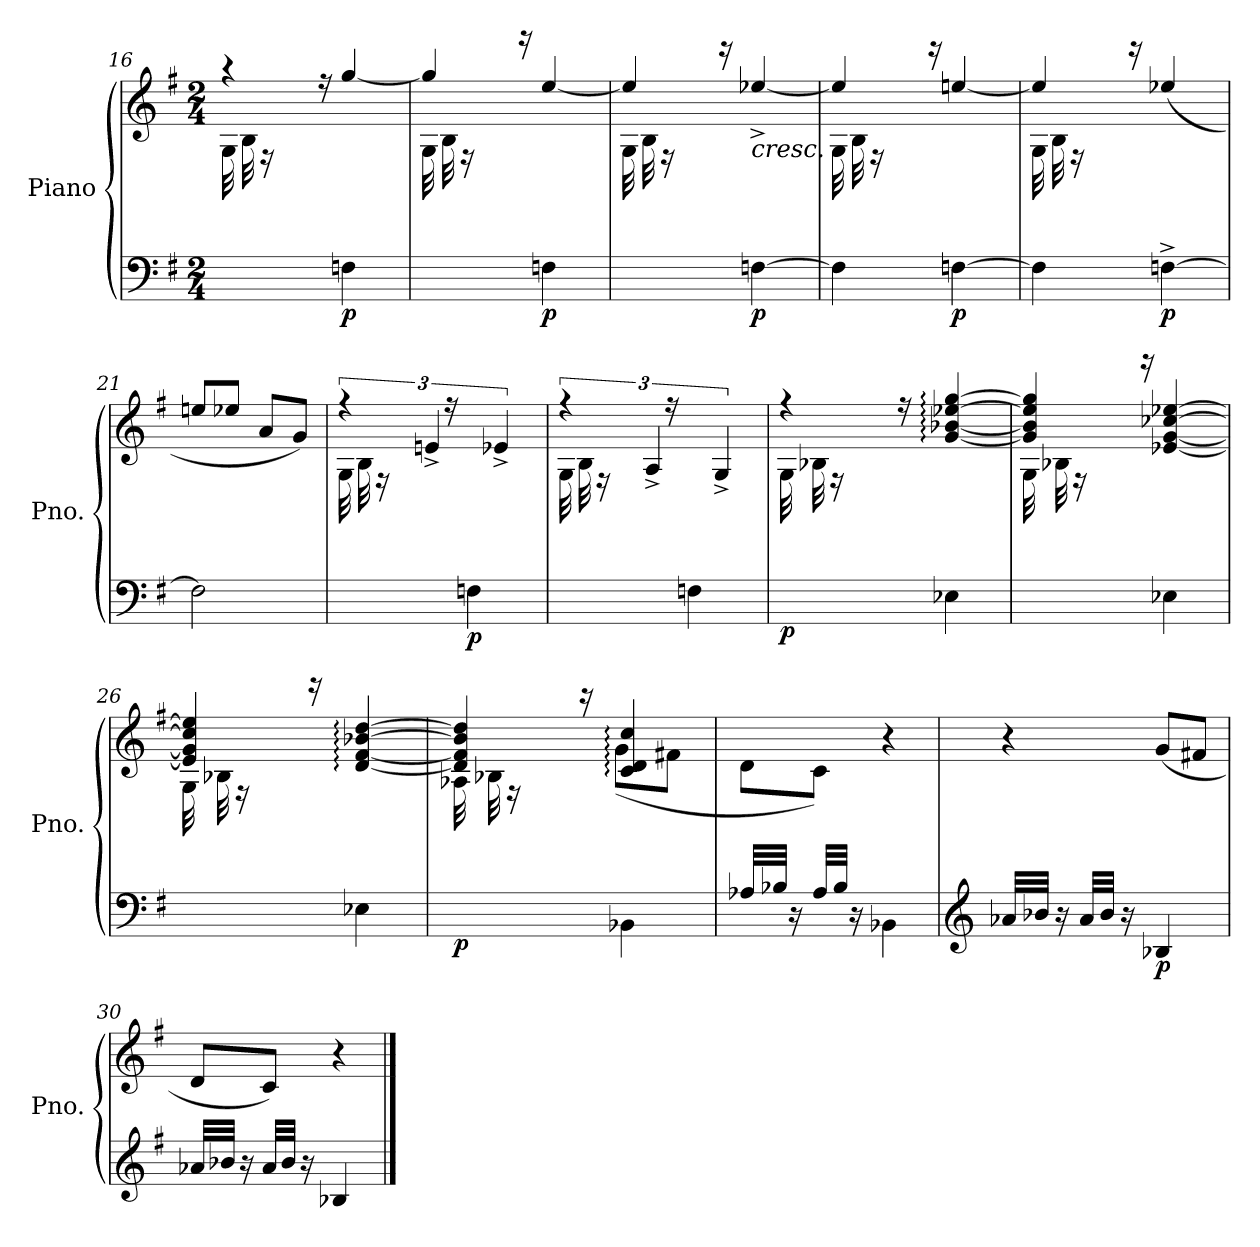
**kern	**kern	**dynam
*part1	*part1	*part1
*staff2	*staff1	*staff1/2
*I"Piano	*	*
*I'Pno.	*	*
*clefF4	*clefG2	*
*k[f#]	*k[f#]	*
*M2/4	*M2/4	*
=16	=16	=16
*^	*^	*
8ryy	4ryy	32G\LLL	4raa	.
.	.	32B\	.	.
.	.	16rF	.	.
32G/	.	16ryy	.	.
32B/JJJ	.	.	.	.
4ryy	.	16r	.	.
!	!	!	!	!LO:DY:b=2
.	4Fn\	[4gg/	4ryy	p
16ryy	.	.	.	.
!!LO:LB:g=z	!!
=17	=17	=17	=17	=17
8ryy	4ryy	32G\LLL	4gg/]	.
.	.	32B\	.	.
.	.	16rF	.	.
32G/	.	16ryy	.	.
32B/JJJ	.	.	.	.
4ryy	.	16r	.	.
!	!	!	!	!LO:DY:b=2
.	4Fn\	[4ee/	4ryy	p
16ryy	.	.	.	.
=18	=18	=18	=18	=18
8ryy	4ryy	32G\LLL	4ee/]	.
.	.	32B\	.	.
.	.	16rF	.	.
32G/	.	16ryy	.	.
32B/JJJ	.	.	.	.
4ryy	.	16r	.	.
!	!	!LO:TX:b:i:t=cresc.	!	!
!	!	!	!	!LO:DY:b=2
.	[4Fn\	[4ee-X^/	4ryy	p
16ryy	.	.	.	.
=19	=19	=19	=19	=19
8ryy	4F\]	32G\LLL	4ee-/]	.
.	.	32B\	.	.
.	.	16rF	.	.
32G/	.	16ryy	.	.
32B/JJJ	.	.	.	.
4ryy	.	16r	.	.
!	!	!	!	!LO:DY:b=2
.	[4Fn\	[4een/	4ryy	p
16ryy	.	.	.	.
=20	=20	=20	=20	=20
8ryy	4F\]	32G\LLL	4ee/]	.
.	.	32B\	.	.
.	.	16rF	.	.
32G/	.	16ryy	.	.
32B/JJJ	.	.	.	.
4ryy	.	16r	.	.
!	!	!	!	!LO:DY:b=2
.	[4Fn^\	(>4ee-X/	4ryy	p
16ryy	.	.	.	.
*v	*v	*	*	*
*	*v	*v	*
=21	=21	=21
2F\]	8een/L	.
.	8ee-X/J	.
.	8a/L	.
.	8g/J)	.
=22	=22	=22
*^	*^	*
8ryy	4ryy	32G\LLL	6rff	.
.	.	32B\	.	.
.	.	16rF	.	.
32G/	.	16ryy	.	.
32B/JJJ	.	.	.	.
.	.	.	6en^/	.
4ryy	.	16r	.	.
!	!	!	!	!LO:DY:b=2
.	4Fn\	4ryy	.	p
.	.	.	6e-X^/	.
16ryy	.	.	.	.
!!LO:LB:g=z	!!
=23	=23	=23	=23	=23
8ryy	4ryy	32G\LLL	6rff	.
.	.	32B\	.	.
.	.	16rF	.	.
32G/	.	16ryy	.	.
32B/JJJ	.	.	.	.
.	.	.	6A^/	.
4ryy	.	16r	.	.
.	4Fn\	4ryy	.	.
.	.	.	6G^/	.
16ryy	.	.	.	.
=24	=24	=24	=24	=24
!	!	!	!	!LO:DY:b=2
8ryy	4ryy	32G\LLL	4rff	p
.	.	32B-X\	.	.
.	.	16rF	.	.
32G/	.	16ryy	.	.
32B-X/JJJ	.	.	.	.
4ryy	.	16r	.	.
.	4E-X\	[4g/: [4b-X/: [4ee-X/: [4gg/:	4ryy	.
16ryy	.	.	.	.
=25	=25	=25	=25	=25
8ryy	4ryy	32G\LLL	4g/] 4b-/] 4ee-/] 4gg/]	.
.	.	32B-X\	.	.
.	.	16rF	.	.
32G/	.	16ryy	.	.
32B-X/JJJ	.	.	.	.
4ryy	.	16r	.	.
.	4E-X\	[4e-X/ [4g/ [4cc-X/ [4ee-X/	4ryy	.
16ryy	.	.	.	.
=26	=26	=26	=26	=26
8ryy	4ryy	32G\LLL	4e-/] 4g/] 4cc-/] 4ee-/]	.
.	.	32B-X\	.	.
.	.	16rF	.	.
32G/	.	16ryy	.	.
32B-X/JJJ	.	.	.	.
4ryy	.	16r	.	.
.	4E-X\	[4d/: [4f#/: [4b-X/: [4dd/:	4ryy	.
16ryy	.	.	.	.
!!LO:PB:g=z	!!
=27	=27	=27	=27	=27
!	!	!	!	!LO:DY:b=2
8ryy	4ryy	32A-X\LLL	4d/] 4f#/] 4b-/] 4dd/]	p
.	.	32B-X\	.	.
.	.	16rF	.	.
32A-X/	.	16ryy	.	.
32B-X/JJJ	.	.	.	.
4ryy	.	16r	.	.
.	4BB-X\	4c/: 4d/: 4cc/:	(>8g\L	.
.	.	.	8f#X\J	.
16ryy	.	.	.	.
*v	*v	*	*	*
*	*v	*v	*
=28	=28	=28
32A-X/LLL	8d\L	.
32B-X/JJJ	.	.
16r	.	.
32A-/LLL	8c\J)	.
32B-/JJJ	.	.
16r	.	.
4BB-X\	4r	.
=29	=29	=29
*clefG2	*	*
32a-X/LLL	4r	.
32b-X/JJJ	.	.
16r	.	.
32a-/LLL	.	.
32b-/JJJ	.	.
16r	.	.
!	!	!LO:DY:b=2
4B-X/	(>8g/L	p
.	8f#X/J	.
=30	=30	=30
32a-X/LLL	8d/L	.
32b-X/JJJ	.	.
16r	.	.
32a-/LLL	8c/J)	.
32b-/JJJ	.	.
16r	.	.
4B-X/	4r	.
==	==	==
*-	*-	*-
